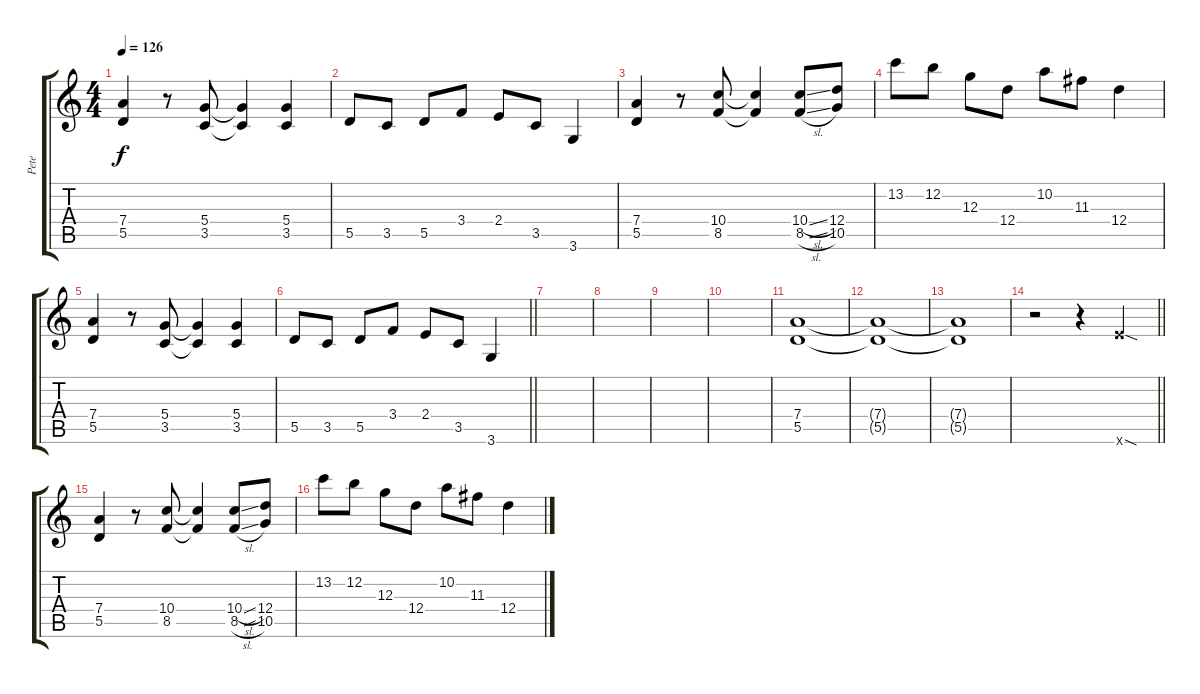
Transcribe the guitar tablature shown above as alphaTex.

\track ("Pete" "Pete") {instrument distortionguitar}
\staff {score tabs}
\tuning (E4 B3 G3 D3 A2 E2) {hide}
\ts (4 4)
\tempo 126
\clef g2
\ks aminor
(7.4 5.5).4{dy f} r.8 (5.4 3.5).8 (5.4{t} 3.5{t}).4 (5.4 3.5).4 |
5.5.8 3.5.8 5.5.8 3.4.8 2.4.8 3.5.8 3.6.4 |
(7.4 5.5).4 r.8 (10.4 8.5).8 (10.4{t} 8.5{t}).4 (10.4{sl} 8.5{sl}).8 (12.4 10.5).8 |
13.2.8 12.2.8 12.3.8 12.4.8 10.2.8 11.3.8 12.4.4 |
(7.4 5.5).4 r.8 (5.4 3.5).8 (5.4{t} 3.5{t}).4 (5.4 3.5).4 |
\barLineRight lightlight
5.5.8 3.5.8 5.5.8 3.4.8 2.4.8 3.5.8 3.6.4 |
|
|
|
|
(7.4 5.5).1 |
(7.4{t} 5.5{t}).1 |
(7.4{t} 5.5{t}).1 |
\barLineRight lightlight
r.2 r.4 12.6{sod x}.4 |
(7.4 5.5).4 r.8 (10.4 8.5).8 (10.4{t} 8.5{t}).4 (10.4{sl} 8.5{sl}).8 (12.4 10.5).8 |
13.2.8 12.2.8 12.3.8 12.4.8 10.2.8 11.3.8 12.4.4
